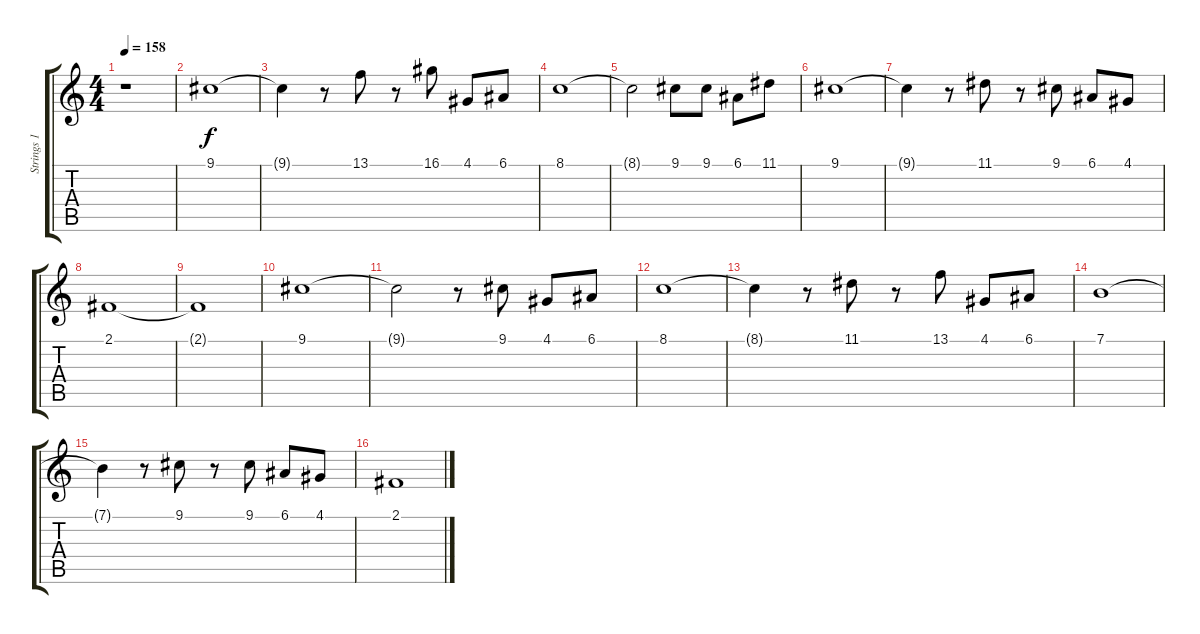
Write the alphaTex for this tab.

\track ("Strings 1" "Strings 1") {instrument stringensemble1}
\staff {score tabs}
\tuning (E4 B3 G3 D3 A2 E2) {hide}
\ts (4 4)
\tempo 158
\clef g2
\ks c
r.1{dy f} |
9.1.1 |
9.1{t}.4 r.8 13.1.8 r.8 16.1.8 4.1.8 6.1.8 |
8.1.1 |
8.1{t}.2 9.1.8 9.1.8 6.1.8 11.1.8 |
9.1.1 |
9.1{t}.4 r.8 11.1.8 r.8 9.1.8 6.1.8 4.1.8 |
2.1.1 |
2.1{t}.1 |
9.1.1 |
9.1{t}.2 r.8 9.1.8 4.1.8 6.1.8 |
8.1.1 |
8.1{t}.4 r.8 11.1.8 r.8 13.1.8 4.1.8 6.1.8 |
7.1.1 |
7.1{t}.4 r.8 9.1.8 r.8 9.1.8 6.1.8 4.1.8 |
2.1.1
